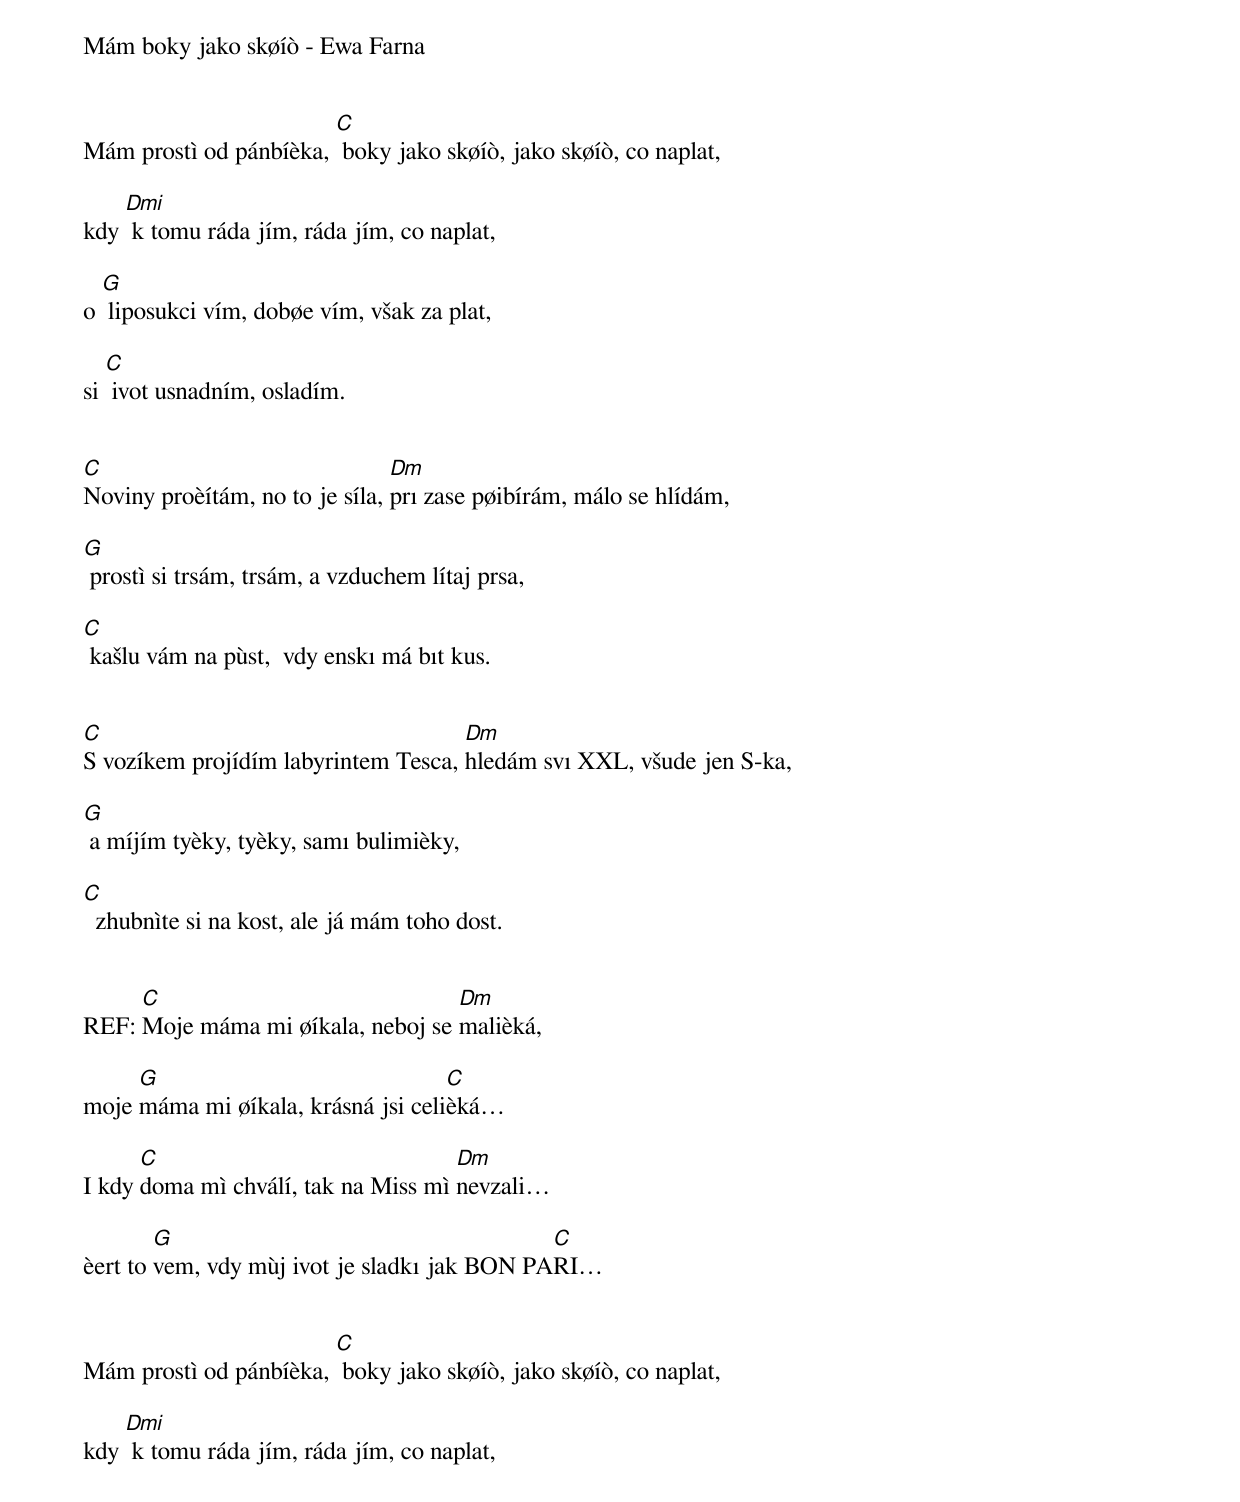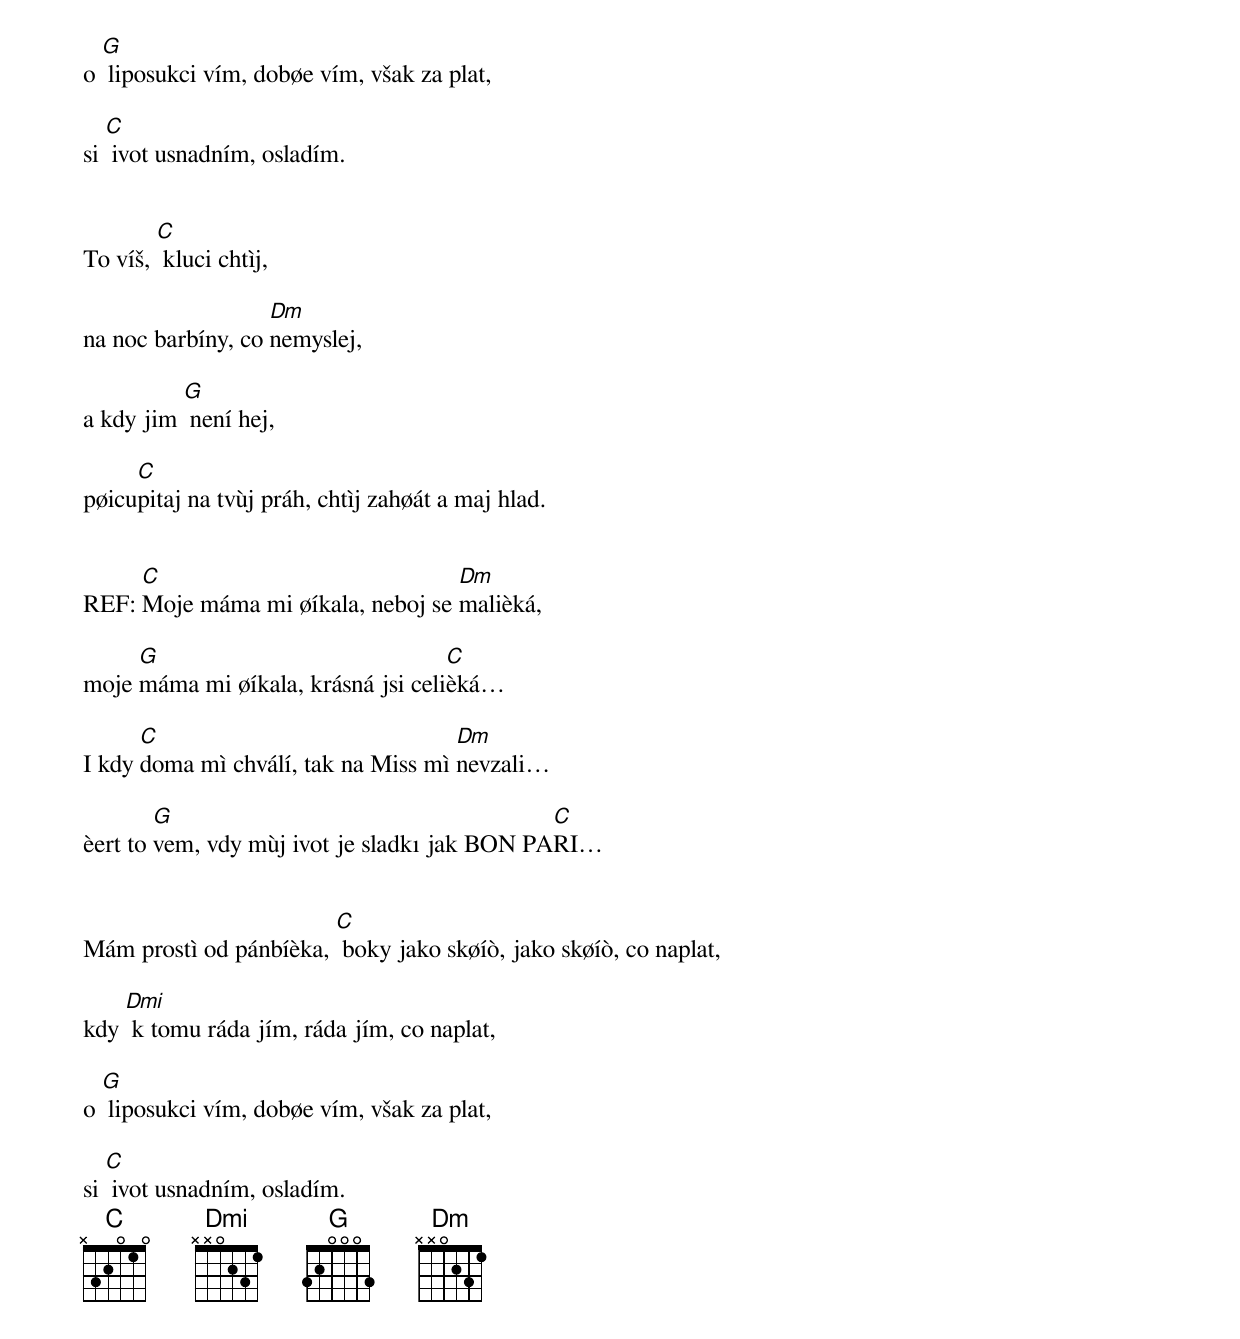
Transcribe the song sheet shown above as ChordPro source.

Mám boky jako skøíò - Ewa Farna


Mám prostì od pánbíèka, [C] boky jako skøíò, jako skøíò, co naplat,

kdy [Dmi] k tomu ráda jím, ráda jím, co naplat,

o [G] liposukci vím, dobøe vím, však za plat,

si [C] ivot usnadním, osladím.


[C]Noviny proèítám, no to je síla, [Dm]prı zase pøibírám, málo se hlídám,

[G] prostì si trsám, trsám, a vzduchem lítaj prsa,

[C] kašlu vám na pùst,  vdy enskı má bıt kus.


[C]S vozíkem projídím labyrintem Tesca, [Dm]hledám svı XXL, všude jen S-ka,

[G] a míjím tyèky, tyèky, samı bulimièky,

[C]  zhubnìte si na kost, ale já mám toho dost.


REF: [C]Moje máma mi øíkala, neboj se [Dm]malièká,

moje [G]máma mi øíkala, krásná jsi celi[C]èká…

I kdy [C]doma mì chválí, tak na Miss mì [Dm]nevzali…

èert to [G]vem, vdy mùj ivot je sladkı jak BON PA[C]RI…


Mám prostì od pánbíèka, [C] boky jako skøíò, jako skøíò, co naplat,

kdy [Dmi] k tomu ráda jím, ráda jím, co naplat,

o [G] liposukci vím, dobøe vím, však za plat,

si [C] ivot usnadním, osladím.


To víš, [C] kluci chtìj,

na noc barbíny, co [Dm]nemyslej,

a kdy jim [G] není hej,

pøicu[C]pitaj na tvùj práh, chtìj zahøát a maj hlad.


REF: [C]Moje máma mi øíkala, neboj se [Dm]malièká,

moje [G]máma mi øíkala, krásná jsi celi[C]èká…

I kdy [C]doma mì chválí, tak na Miss mì [Dm]nevzali…

èert to [G]vem, vdy mùj ivot je sladkı jak BON PA[C]RI…


Mám prostì od pánbíèka, [C] boky jako skøíò, jako skøíò, co naplat,

kdy [Dmi] k tomu ráda jím, ráda jím, co naplat,

o [G] liposukci vím, dobøe vím, však za plat,

si [C] ivot usnadním, osladím.
